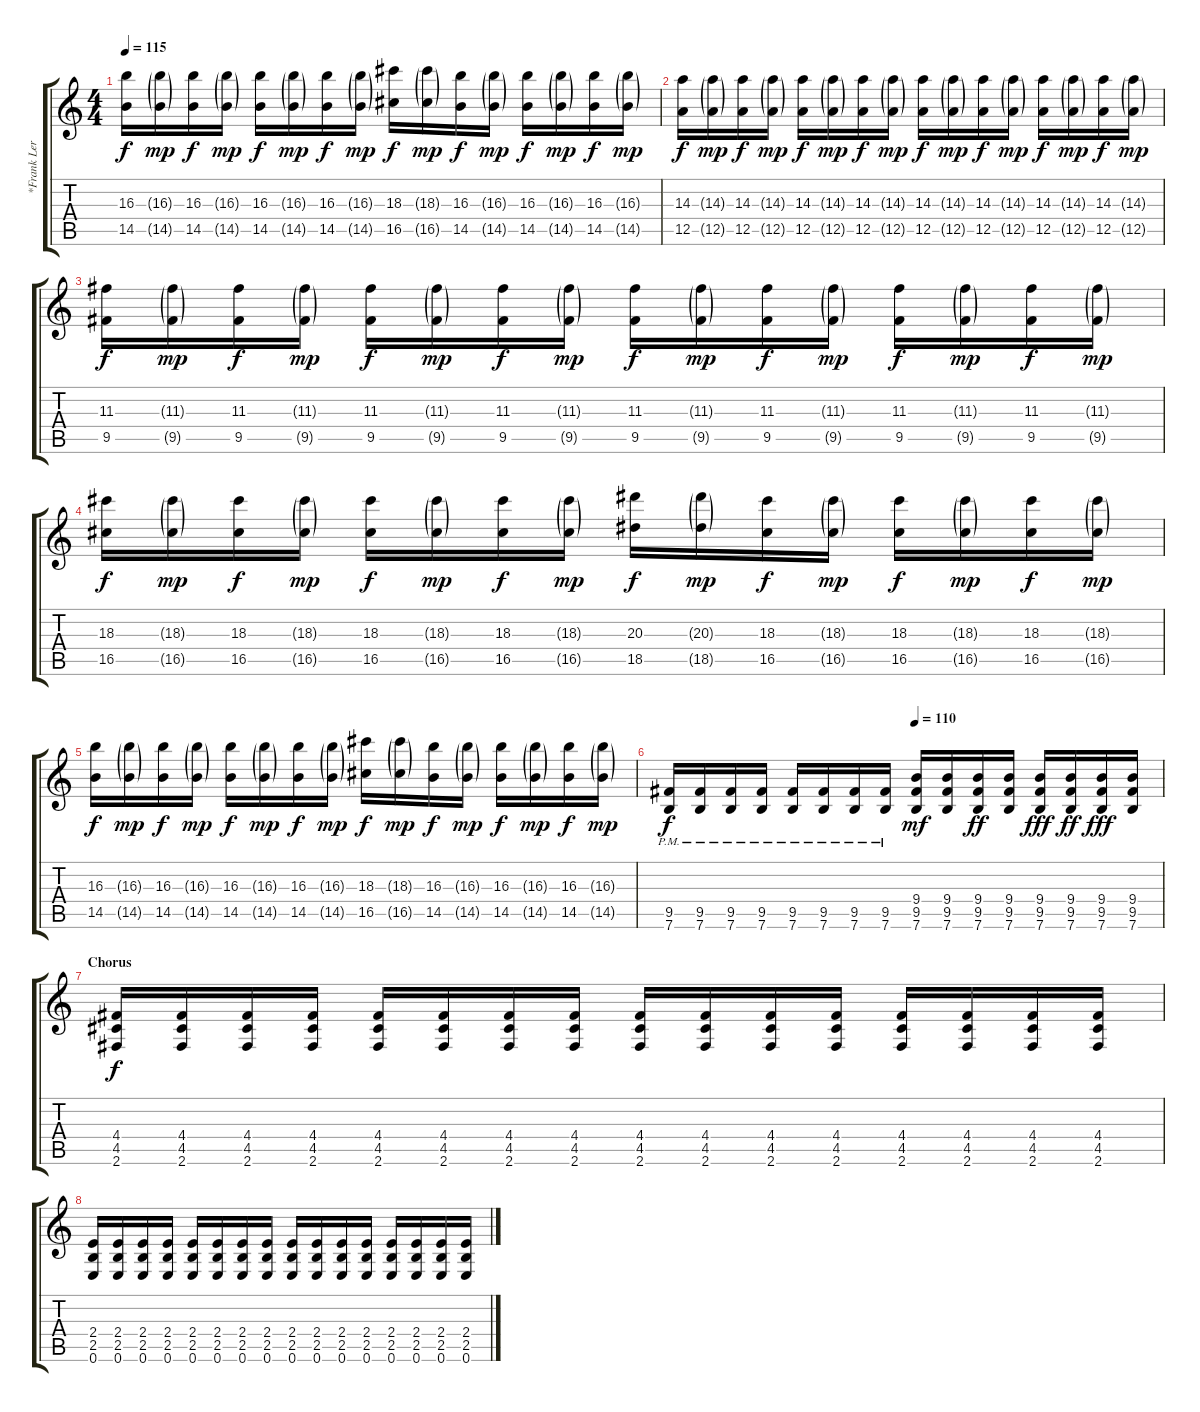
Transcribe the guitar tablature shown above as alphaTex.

\track ("*Frank Lero (Guitar II)" "*Frank Ler") {instrument electricguitarjazz}
\staff {score tabs}
\tuning (E4 B3 G3 D3 A2 E2) {hide}
\ts (4 4)
\tempo 115
\clef g2
\ks c
(16.3 14.5).16{dy f} (16.3{g} 14.5{g}).16{dy mp} (16.3 14.5).16{dy f} (16.3{g} 14.5{g}).16{dy mp} (16.3 14.5).16{dy f} (16.3{g} 14.5{g}).16{dy mp} (16.3 14.5).16{dy f} (16.3{g} 14.5{g}).16{dy mp} (18.3 16.5).16{dy f} (18.3{g} 16.5{g}).16{dy mp} (16.3 14.5).16{dy f} (16.3{g} 14.5{g}).16{dy mp} (16.3 14.5).16{dy f} (16.3{g} 14.5{g}).16{dy mp} (16.3 14.5).16{dy f} (16.3{g} 14.5{g}).16{dy mp} |
(14.3 12.5).16{dy f} (14.3{g} 12.5{g}).16{dy mp} (14.3 12.5).16{dy f} (14.3{g} 12.5{g}).16{dy mp} (14.3 12.5).16{dy f} (14.3{g} 12.5{g}).16{dy mp} (14.3 12.5).16{dy f} (14.3{g} 12.5{g}).16{dy mp} (14.3 12.5).16{dy f} (14.3{g} 12.5{g}).16{dy mp} (14.3 12.5).16{dy f} (14.3{g} 12.5{g}).16{dy mp} (14.3 12.5).16{dy f} (14.3{g} 12.5{g}).16{dy mp} (14.3 12.5).16{dy f} (14.3{g} 12.5{g}).16{dy mp} |
(11.3 9.5).16{dy f} (11.3{g} 9.5{g}).16{dy mp} (11.3 9.5).16{dy f} (11.3{g} 9.5{g}).16{dy mp} (11.3 9.5).16{dy f} (11.3{g} 9.5{g}).16{dy mp} (11.3 9.5).16{dy f} (11.3{g} 9.5{g}).16{dy mp} (11.3 9.5).16{dy f} (11.3{g} 9.5{g}).16{dy mp} (11.3 9.5).16{dy f} (11.3{g} 9.5{g}).16{dy mp} (11.3 9.5).16{dy f} (11.3{g} 9.5{g}).16{dy mp} (11.3 9.5).16{dy f} (11.3{g} 9.5{g}).16{dy mp} |
(18.3 16.5).16{dy f} (18.3{g} 16.5{g}).16{dy mp} (18.3 16.5).16{dy f} (18.3{g} 16.5{g}).16{dy mp} (18.3 16.5).16{dy f} (18.3{g} 16.5{g}).16{dy mp} (18.3 16.5).16{dy f} (18.3{g} 16.5{g}).16{dy mp} (20.3 18.5).16{dy f} (20.3{g} 18.5{g}).16{dy mp} (18.3 16.5).16{dy f} (18.3{g} 16.5{g}).16{dy mp} (18.3 16.5).16{dy f} (18.3{g} 16.5{g}).16{dy mp} (18.3 16.5).16{dy f} (18.3{g} 16.5{g}).16{dy mp} |
(16.3 14.5).16{dy f} (16.3{g} 14.5{g}).16{dy mp} (16.3 14.5).16{dy f} (16.3{g} 14.5{g}).16{dy mp} (16.3 14.5).16{dy f} (16.3{g} 14.5{g}).16{dy mp} (16.3 14.5).16{dy f} (16.3{g} 14.5{g}).16{dy mp} (18.3 16.5).16{dy f} (18.3{g} 16.5{g}).16{dy mp} (16.3 14.5).16{dy f} (16.3{g} 14.5{g}).16{dy mp} (16.3 14.5).16{dy f} (16.3{g} 14.5{g}).16{dy mp} (16.3 14.5).16{dy f} (16.3{g} 14.5{g}).16{dy mp} |
\tempo (110 0.5)
(9.5{pm} 7.6{pm}).16{dy f volume 12 instrument distortionguitar} (9.5{pm} 7.6{pm}).16 (9.5{pm} 7.6{pm}).16 (9.5{pm} 7.6{pm}).16 (9.5{pm} 7.6{pm}).16 (9.5{pm} 7.6{pm}).16 (9.5{pm} 7.6{pm}).16 (9.5{pm} 7.6{pm}).16 (9.4 9.5 7.6).16{dy mf} (9.4 9.5 7.6).16 (9.4 9.5 7.6).16{dy ff} (9.4 9.5 7.6).16 (9.4 9.5 7.6).16{dy fff} (9.4 9.5 7.6).16{dy ff} (9.4 9.5 7.6).16{dy fff} (9.4 9.5 7.6).16 |
\section ("" "Chorus")
(4.4 4.5 2.6).16{dy f} (4.4 4.5 2.6).16 (4.4 4.5 2.6).16 (4.4 4.5 2.6).16 (4.4 4.5 2.6).16 (4.4 4.5 2.6).16 (4.4 4.5 2.6).16 (4.4 4.5 2.6).16 (4.4 4.5 2.6).16 (4.4 4.5 2.6).16 (4.4 4.5 2.6).16 (4.4 4.5 2.6).16 (4.4 4.5 2.6).16 (4.4 4.5 2.6).16 (4.4 4.5 2.6).16 (4.4 4.5 2.6).16 |
(2.4 2.5 0.6).16 (2.4 2.5 0.6).16 (2.4 2.5 0.6).16 (2.4 2.5 0.6).16 (2.4 2.5 0.6).16 (2.4 2.5 0.6).16 (2.4 2.5 0.6).16 (2.4 2.5 0.6).16 (2.4 2.5 0.6).16 (2.4 2.5 0.6).16 (2.4 2.5 0.6).16 (2.4 2.5 0.6).16 (2.4 2.5 0.6).16 (2.4 2.5 0.6).16 (2.4 2.5 0.6).16 (2.4 2.5 0.6).16
